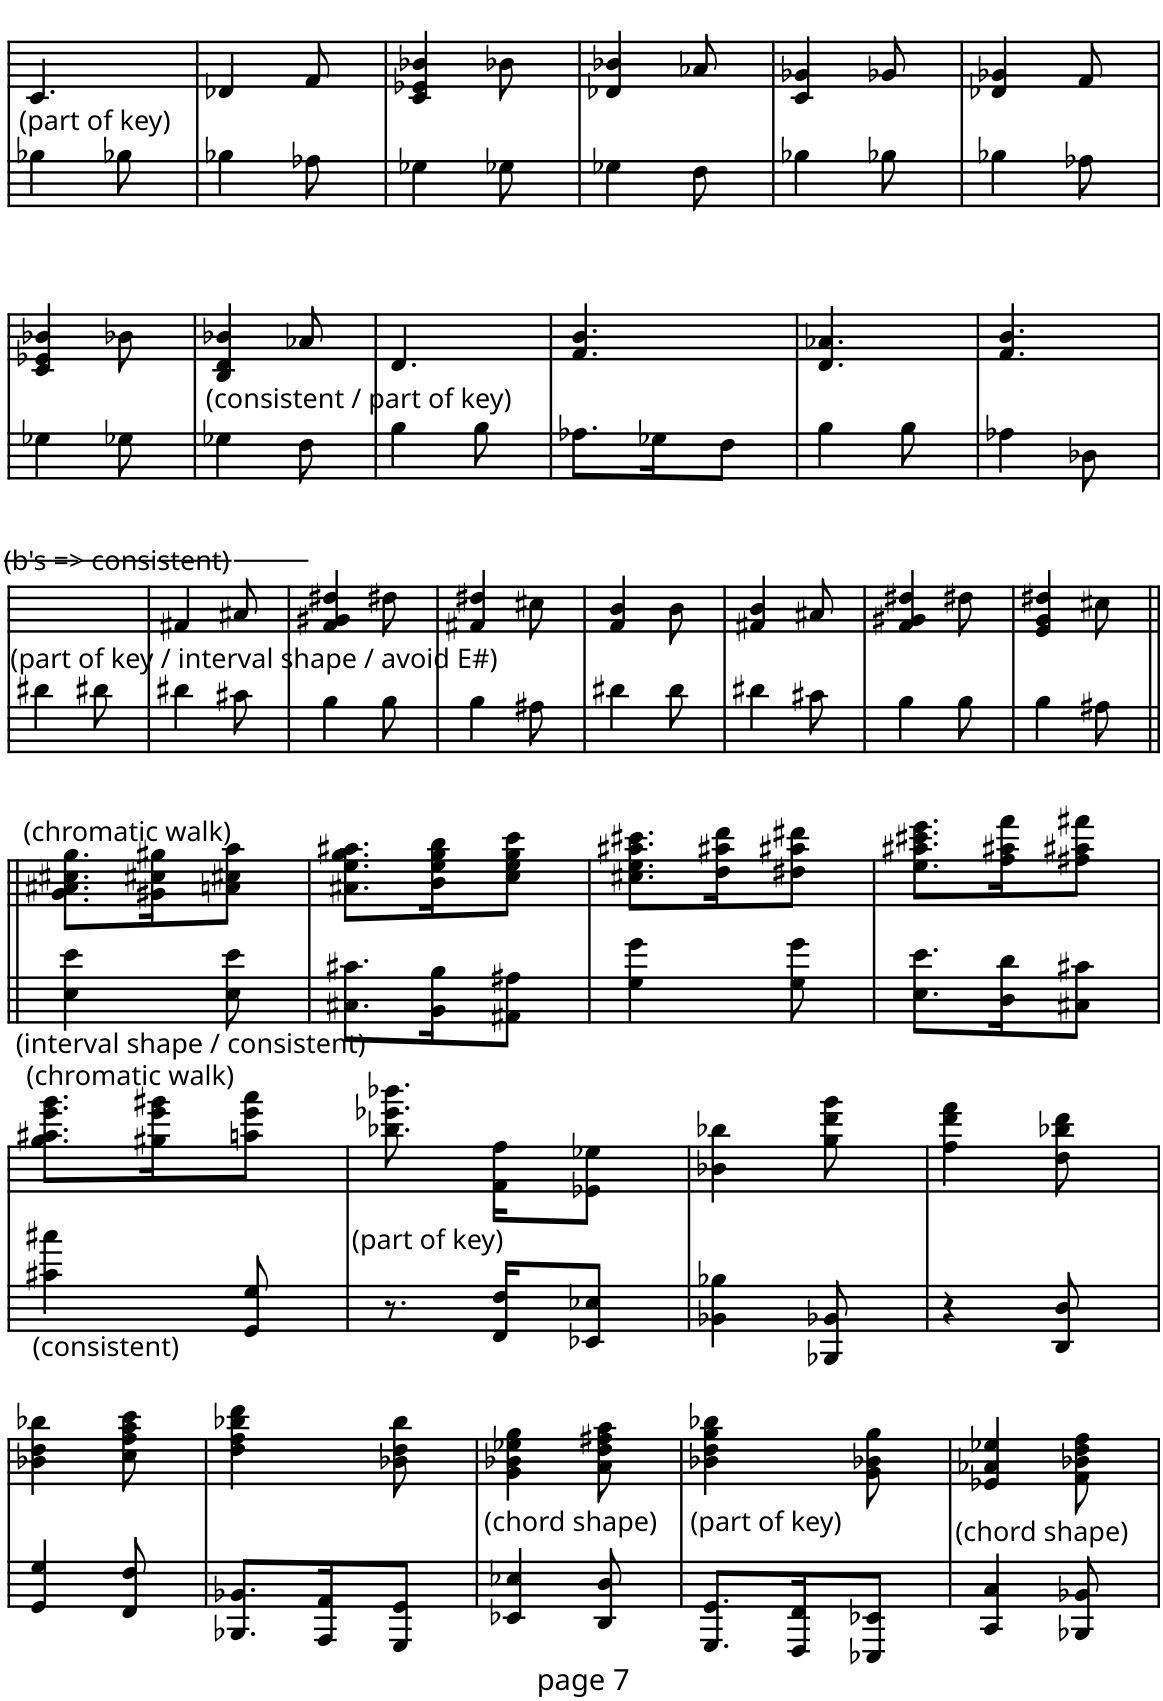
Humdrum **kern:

**kern	**kern
*part1	*part1
*staff2	*staff1
*I"Piano	*
*I'Pno.	*
!!LO:PB:g=z
*clefF4	*clefG2
*k[]	*k[]
*M3/8	*M3/8
=158	=158
!LO:TX:a:t=(part of key)	!
4B-X\	4.c/
8B-X\	.
=159	=159
4B-X\	4d-X/
8A-X\	8f/
=160	=160
4G-X\	4c/ 4e-X/ 4b-X/
8G-X\	8b-X\
=161	=161
4G-X\	4d-X/ 4b-X/
8F\	8a-X/
=162	=162
4B-X\	4c/ 4g-X/
8B-X\	8g-X/
=163	=163
4B-X\	4d-X/ 4g-X/
8A-X\	8f/
!!LO:LB:g=z
=164	=164
4G-X\	4c/ 4e-X/ 4b-X/
8G-X\	8b-X\
=165	=165
!LO:TX:a:t=(consistent / part of key)	!
4G-X\	4B/ 4d/ 4b-X/
8F\	8a-X/
=166	=166
4B\	4.d/
8B\	.
=167	=167
8.A-X\L	4.f/ 4.b/
16G-X\K	.
8F\J	.
=168	=168
4B\	4.d/ 4.a-X/
8B\	.
=169	=169
4A-X\	4.f/ 4.b/
8D-X\	.
!!LO:LB:g=z
=170	=170
!LO:TX:a:t=(part of key / interval shape / avoid E#)	!
4d#X\	4.ryy
8d#X\	.
=171	=171
!	!LO:TX:a:t=(b's => consistent)
!	!LO:TX:a:t=⸻⸻⸻⸻
4d#X\	4f#X/
8c#X\	8a#X/
=172	=172
4B\	4f/ 4g#X/ 4dd#X/
8B\	8dd#X\
=173	=173
4B\	4f#X/ 4dd#X/
8A#X\	8cc#X\
=174	=174
4d#X\	4f/ 4b/
8d#\	8b\
=175	=175
4d#X\	4f#X/ 4b/
8c#X\	8a#X/
=176	=176
4B\	4f/ 4g#X/ 4dd#X/
8B\	8dd#X\
=177	=177
4B\	4e/ 4g/ 4dd#X/
8A#X\	8cc#X\
!!LO:LB:g=z
=178||	=178||
!	!LO:TX:a:t=(chromatic walk)
4E\ 4e\	8.g\ 8.a#X\ 8.cc#X\ 8.gg\L
.	16g#X\ 16cc#X\ 16gg#X\K
8E\ 8e\	8an\ 8cc#X\ 8aa\J
=179	=179
!LO:TX:b:t=(interval shape / consistent)	!
8.C#X\ 8.c#X\L	8.a#X\ 8.ee\ 8.gg\ 8.aa#X\L
16BB\ 16B\K	16b\ 16ee\ 16gg\ 16bb\K
8AA#X\ 8A#X\J	8cc\ 8ee\ 8gg\ 8ccc\J
=180	=180
4G\ 4g\	8.cc#X\ 8.ee\ 8.aa#X\ 8.ccc#X\L
.	16dd\ 16aa#X\ 16ddd\K
8G\ 8g\	8dd#X\ 8aa#X\ 8ddd#X\J
=181	=181
8.E\ 8.e\L	8.ee\ 8.aa#X\ 8.ccc#X\ 8.eee\L
16D\ 16d\K	16ff\ 16aa#X\ 16fff\K
8C#X\ 8c#X\J	8ff#X\ 8aa#X\ 8fff#X\J
!!LO:LB:g=z
=182	=182
!	!LO:TX:a:t=(chromatic walk)
!LO:TX:b:t=(consistent)	!
4c#X\ 4cc#X\	8.gg\ 8.aa#X\ 8.eee\ 8.ggg\L
.	16gg#X\ 16eee\ 16ggg#X\K
8GG/ 8G/	8aan\ 8eee\ 8aaa\J
=183	=183
!	!LO:TX:b:t=(part of key)
8.r	8.bb-X\ 8.eee-X\ 8.bbb-X\
16FF/ 16F/KL	16f\ 16ff\KL
8EE-X/ 8E-X/J	8e-X\ 8ee-X\J
=184	=184
4BB-X\ 4B-X\	4b-X\ 4bb-X\
8BBB-X/ 8BB-X/	8gg\ 8ddd\ 8ggg\
=185	=185
4r	4ff\ 4ddd\ 4fff\
8DD/ 8D/	8dd\ 8bb-X\ 8ddd\
!!LO:LB:g=z
=186	=186
4GG/ 4G/	4b-X\ 4dd\ 4bb-X\
8FF/ 8F/	8cc\ 8ff\ 8aa\ 8ccc\
=187	=187
8.BBB-X/ 8.BB-X/L	4dd\ 4ff\ 4bb-X\ 4ddd\
16AAA/ 16AA/K	.
8GGG/ 8GG/J	8b-X\ 8dd\ 8bb-\
=188	=188
!	!LO:TX:b:t=(chord shape)
4EE-X/ 4E-X/	4g\ 4b-X\ 4ee-X\ 4gg\
8DD/ 8D/	8a\ 8dd\ 8ff#X\ 8aa\
=189	=189
!	!LO:TX:b:t=(part of key)
8.GGG/ 8.GG/L	4b-X\ 4dd\ 4gg\ 4bb-X\
16FFF/ 16FF/K	.
8EEE-X/ 8EE-X/J	8g\ 8b-X\ 8gg\
=190	=190
!	!LO:TX:b:t=(chord shape)
4CC/ 4C/	4e-X/ 4a-X/ 4ee-X/
8BBB-X/ 8BB-X/	8f\ 8b-X\ 8dd\ 8ff\
=	=
*-	*-
